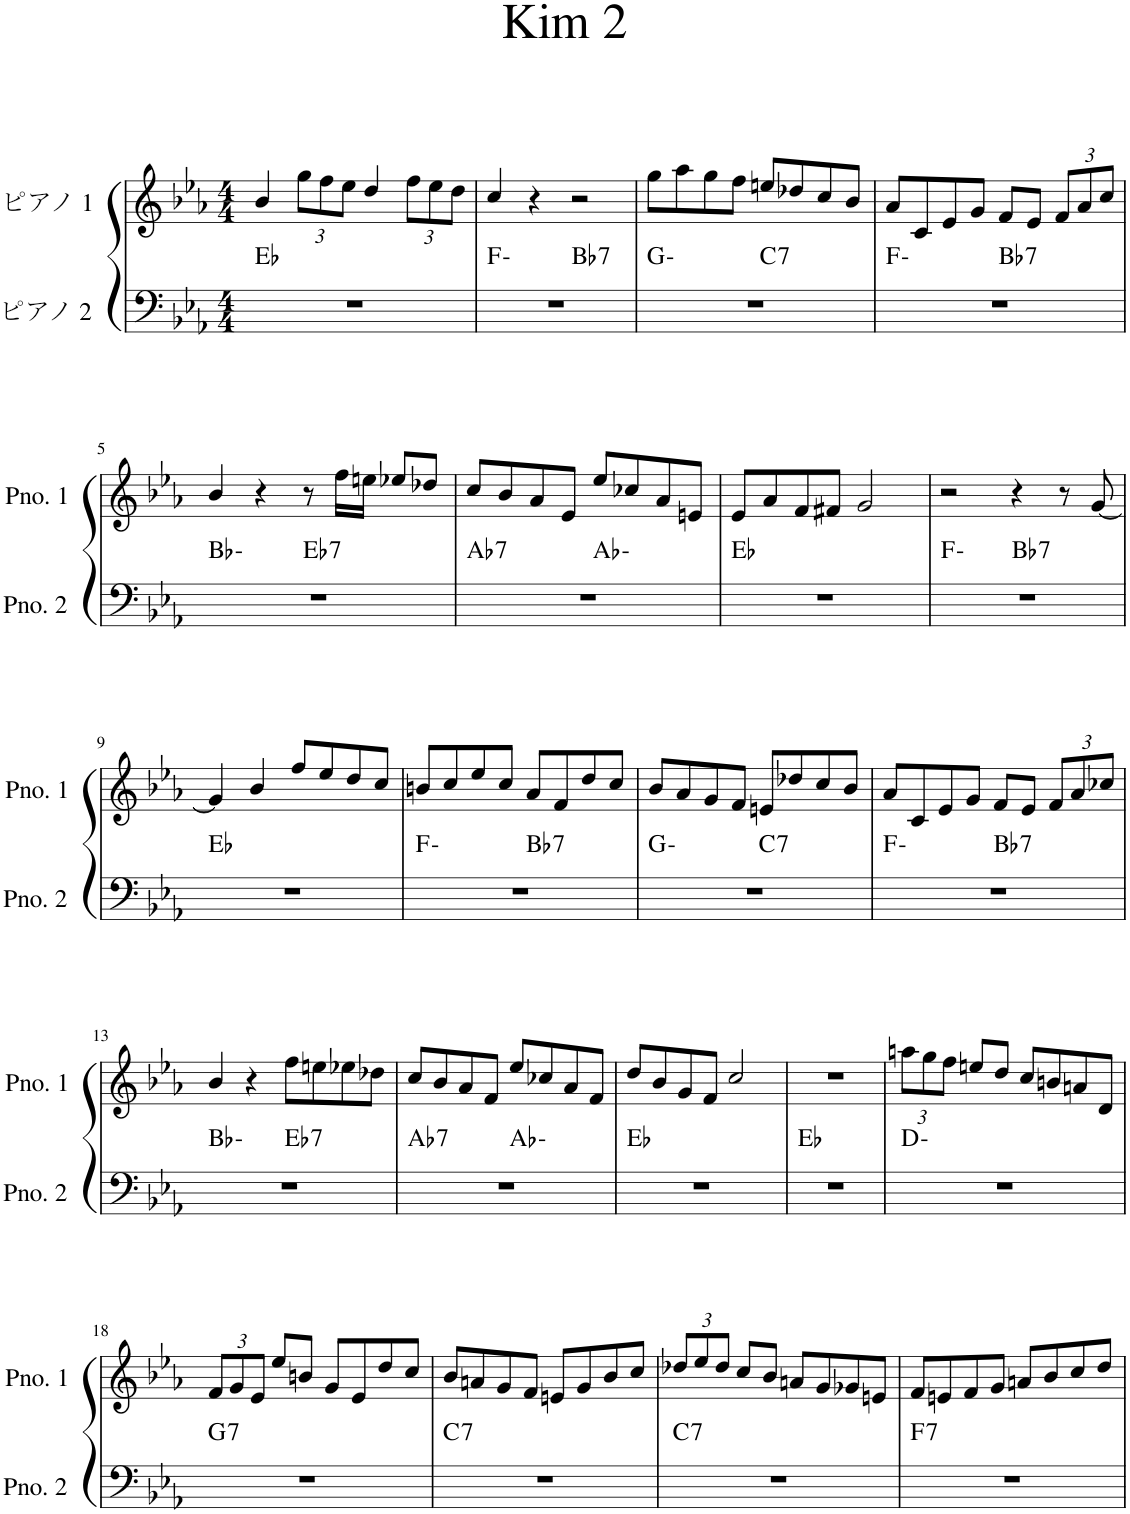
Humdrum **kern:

**kern	**harte	**kern
*part2	*part2	*part1
*staff2	*	*staff1
*I"ピアノ 2	*	*I"ピアノ 1
*clefF4	*	*clefG2
*k[b-e-a-]	*	*k[b-e-a-]
*M4/4	*	*M4/4
=1	=1	=1
1r	Eb:maj	4b-/
*	*	*Xbrackettup
.	.	12gg\L
.	.	12ff\
.	.	12ee-\J
.	.	4dd/
.	.	12ff\L
.	.	12ee-\
.	.	12dd\J
=2	=2	=2
*^	*	*
1r	2ryy	F:min	4cc/
.	.	.	4r
!	!	!LO:H:kt=7	!
.	2ryy	Bb:7	2r
=3	=3	=3	=3
1r	2ryy	G:min	8gg\L
.	.	.	8aa-\
.	.	.	8gg\
.	.	.	8ff\J
!	!	!LO:H:kt=7	!
.	2ryy	C:7	8een/L
.	.	.	8dd-X/
.	.	.	8cc/
.	.	.	8b-/J
=4	=4	=4	=4
1r	2ryy	F:min	8a-/L
.	.	.	8c/
.	.	.	8e-/
.	.	.	8g/J
!	!	!LO:H:kt=7	!
.	2ryy	Bb:7	8f/L
.	.	.	8e-/J
.	.	.	12f/L
.	.	.	12a-/
.	.	.	12cc/J
!!LO:LB:g=z
=5	=5	=5	=5
1r	2ryy	Bb:min	4b-/
.	.	.	4r
!	!	!LO:H:kt=7	!
.	2ryy	Eb:7	8r
.	.	.	16ff\LL
.	.	.	16een\JJ
.	.	.	8ee-X/L
.	.	.	8dd-X/J
=6	=6	=6	=6
!	!	!LO:H:kt=7	!
1r	2ryy	Ab:7	8cc/L
.	.	.	8b-/
.	.	.	8a-/
.	.	.	8e-/J
.	2ryy	Ab:min	8ee-/L
.	.	.	8cc-X/
.	.	.	8a-/
.	.	.	8en/J
*v	*v	*	*
=7	=7	=7
1r	Eb:maj	8e-/L
.	.	8a-/
.	.	8f/
.	.	8f#X/J
.	.	2g/
=8	=8	=8
*^	*	*
1r	2ryy	F:min	2r
!	!	!LO:H:kt=7	!
.	2ryy	Bb:7	4r
.	.	.	8r
.	.	.	[8g/
*v	*v	*	*
!!LO:LB:g=z
=9	=9	=9
1r	Eb:maj	4g/]
.	.	4b-/
.	.	8ff/L
.	.	8ee-/
.	.	8dd/
.	.	8cc/J
=10	=10	=10
*^	*	*
1r	2ryy	F:min	8bn/L
.	.	.	8cc/
.	.	.	8ee-/
.	.	.	8cc/J
!	!	!LO:H:kt=7	!
.	2ryy	Bb:7	8a-/L
.	.	.	8f/
.	.	.	8dd/
.	.	.	8cc/J
=11	=11	=11	=11
1r	2ryy	G:min	8b-/L
.	.	.	8a-/
.	.	.	8g/
.	.	.	8f/J
!	!	!LO:H:kt=7	!
.	2ryy	C:7	8en/L
.	.	.	8dd-X/
.	.	.	8cc/
.	.	.	8b-/J
=12	=12	=12	=12
1r	2ryy	F:min	8a-/L
.	.	.	8c/
.	.	.	8e-/
.	.	.	8g/J
!	!	!LO:H:kt=7	!
.	2ryy	Bb:7	8f/L
.	.	.	8e-/J
.	.	.	12f/L
.	.	.	12a-/
.	.	.	12cc-X/J
!!LO:LB:g=z
=13	=13	=13	=13
1r	2ryy	Bb:min	4b-/
.	.	.	4r
!	!	!LO:H:kt=7	!
.	2ryy	Eb:7	8ff\L
.	.	.	8een\
.	.	.	8ee-X\
.	.	.	8dd-X\J
=14	=14	=14	=14
!	!	!LO:H:kt=7	!
1r	2ryy	Ab:7	8cc/L
.	.	.	8b-/
.	.	.	8a-/
.	.	.	8f/J
.	2ryy	Ab:min	8ee-/L
.	.	.	8cc-X/
.	.	.	8a-/
.	.	.	8f/J
*v	*v	*	*
=15	=15	=15
1r	Eb:maj	8dd/L
.	.	8b-/
.	.	8g/
.	.	8f/J
.	.	2cc/
=16	=16	=16
1r	Eb:maj	1r
=17	=17	=17
1r	D:min	12aan\L
.	.	12gg\
.	.	12ff\J
.	.	8een/L
.	.	8dd/J
.	.	8cc/L
.	.	8bn/
.	.	8an/
.	.	8d/J
!!LO:LB:g=z
=18	=18	=18
!	!LO:H:kt=7	!
1r	G:7	12f/L
.	.	12g/
.	.	12e-/J
.	.	8ee-/L
.	.	8bn/J
.	.	8g/L
.	.	8e-/
.	.	8dd/
.	.	8cc/J
=19	=19	=19
!	!LO:H:kt=7	!
1r	C:7	8b-/L
.	.	8an/
.	.	8g/
.	.	8f/J
.	.	8en/L
.	.	8g/
.	.	8b-/
.	.	8cc/J
=20	=20	=20
!	!LO:H:kt=7	!
1r	C:7	12dd-X/L
.	.	12ee-/
.	.	12dd-/J
.	.	8cc/L
.	.	8b-/J
.	.	8an/L
.	.	8g/
.	.	8g-X/
.	.	8en/J
=21	=21	=21
!	!LO:H:kt=7	!
1r	F:7	8f/L
.	.	8en/
.	.	8f/
.	.	8g/J
.	.	8an/L
.	.	8b-/
.	.	8cc/
.	.	8dd/J
=	=	=
*-	*-	*-
